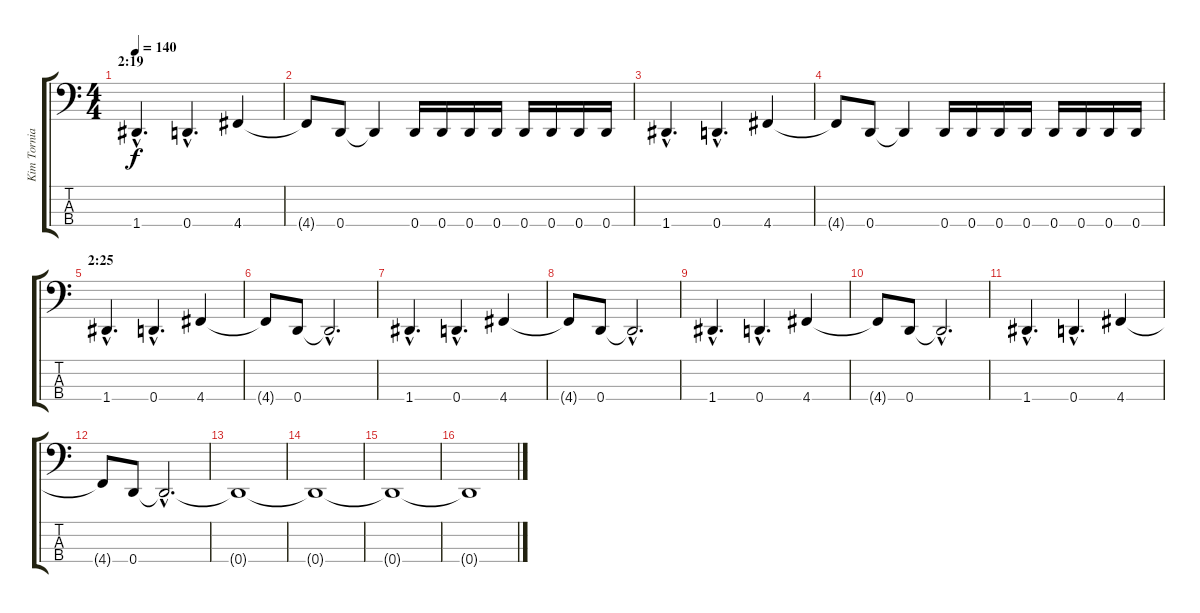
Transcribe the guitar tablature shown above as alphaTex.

\track ("Kim Torniainen" "Kim Tornia") {instrument electricbassfinger}
\staff {score tabs}
\tuning (F2 C2 G1 D1) {hide}
\ts (4 4)
\section ("" "2:19")
\tempo 140
\clef f4
\ks c
1.4{hac}.4{d dy f} 0.4{hac}.4{d} 4.4.4 |
4.4{t}.8 0.4.8 0.4{t}.4 0.4.16 0.4.16 0.4.16 0.4.16 0.4.16 0.4.16 0.4.16 0.4.16 |
1.4{hac}.4{d} 0.4{hac}.4{d} 4.4.4 |
4.4{t}.8 0.4.8 0.4{t}.4 0.4.16 0.4.16 0.4.16 0.4.16 0.4.16 0.4.16 0.4.16 0.4.16 |
\section ("" "2:25")
1.4{hac}.4{d} 0.4{hac}.4{d} 4.4.4 |
4.4{t}.8 0.4.8 0.4{hac t}.2{d} |
1.4{hac}.4{d} 0.4{hac}.4{d} 4.4.4 |
4.4{t}.8 0.4.8 0.4{hac t}.2{d} |
1.4{hac}.4{d} 0.4{hac}.4{d} 4.4.4 |
4.4{t}.8 0.4.8 0.4{hac t}.2{d} |
1.4{hac}.4{d} 0.4{hac}.4{d} 4.4.4 |
4.4{t}.8 0.4.8 0.4{hac t}.2{d} |
0.4{t}.1 |
0.4{t}.1 |
0.4{t}.1 |
0.4{t}.1
